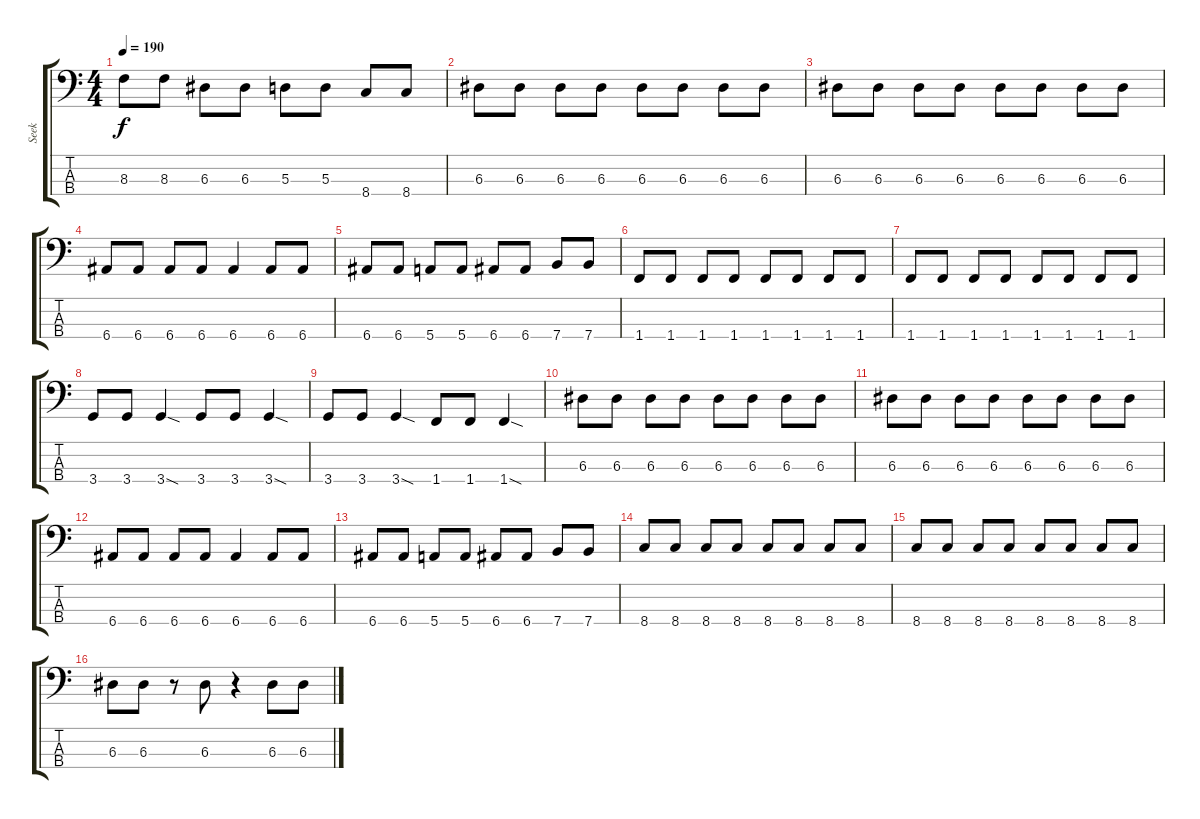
\track ("Seek" "Seek") {instrument electricbasspick}
\staff {score tabs}
\tuning (G2 D2 A1 E1) {hide}
\ts (4 4)
\tempo 190
\clef f4
\ks c
8.3.8{dy f} 8.3.8 6.3.8 6.3.8 5.3.8 5.3.8 8.4.8 8.4.8 |
6.3.8 6.3.8 6.3.8 6.3.8 6.3.8 6.3.8 6.3.8 6.3.8 |
6.3.8 6.3.8 6.3.8 6.3.8 6.3.8 6.3.8 6.3.8 6.3.8 |
6.4.8 6.4.8 6.4.8 6.4.8 6.4.4 6.4.8 6.4.8 |
6.4.8 6.4.8 5.4.8 5.4.8 6.4.8 6.4.8 7.4.8 7.4.8 |
1.4.8 1.4.8 1.4.8 1.4.8 1.4.8 1.4.8 1.4.8 1.4.8 |
1.4.8 1.4.8 1.4.8 1.4.8 1.4.8 1.4.8 1.4.8 1.4.8 |
3.4.8 3.4.8 3.4{sod}.4 3.4.8 3.4.8 3.4{sod}.4 |
3.4.8 3.4.8 3.4{sod}.4 1.4.8 1.4.8 1.4{sod}.4 |
6.3.8 6.3.8 6.3.8 6.3.8 6.3.8 6.3.8 6.3.8 6.3.8 |
6.3.8 6.3.8 6.3.8 6.3.8 6.3.8 6.3.8 6.3.8 6.3.8 |
6.4.8 6.4.8 6.4.8 6.4.8 6.4.4 6.4.8 6.4.8 |
6.4.8 6.4.8 5.4.8 5.4.8 6.4.8 6.4.8 7.4.8 7.4.8 |
8.4.8 8.4.8 8.4.8 8.4.8 8.4.8 8.4.8 8.4.8 8.4.8 |
8.4.8 8.4.8 8.4.8 8.4.8 8.4.8 8.4.8 8.4.8 8.4.8 |
6.3.8 6.3.8 r.8 6.3.8 r.4 6.3.8 6.3.8
